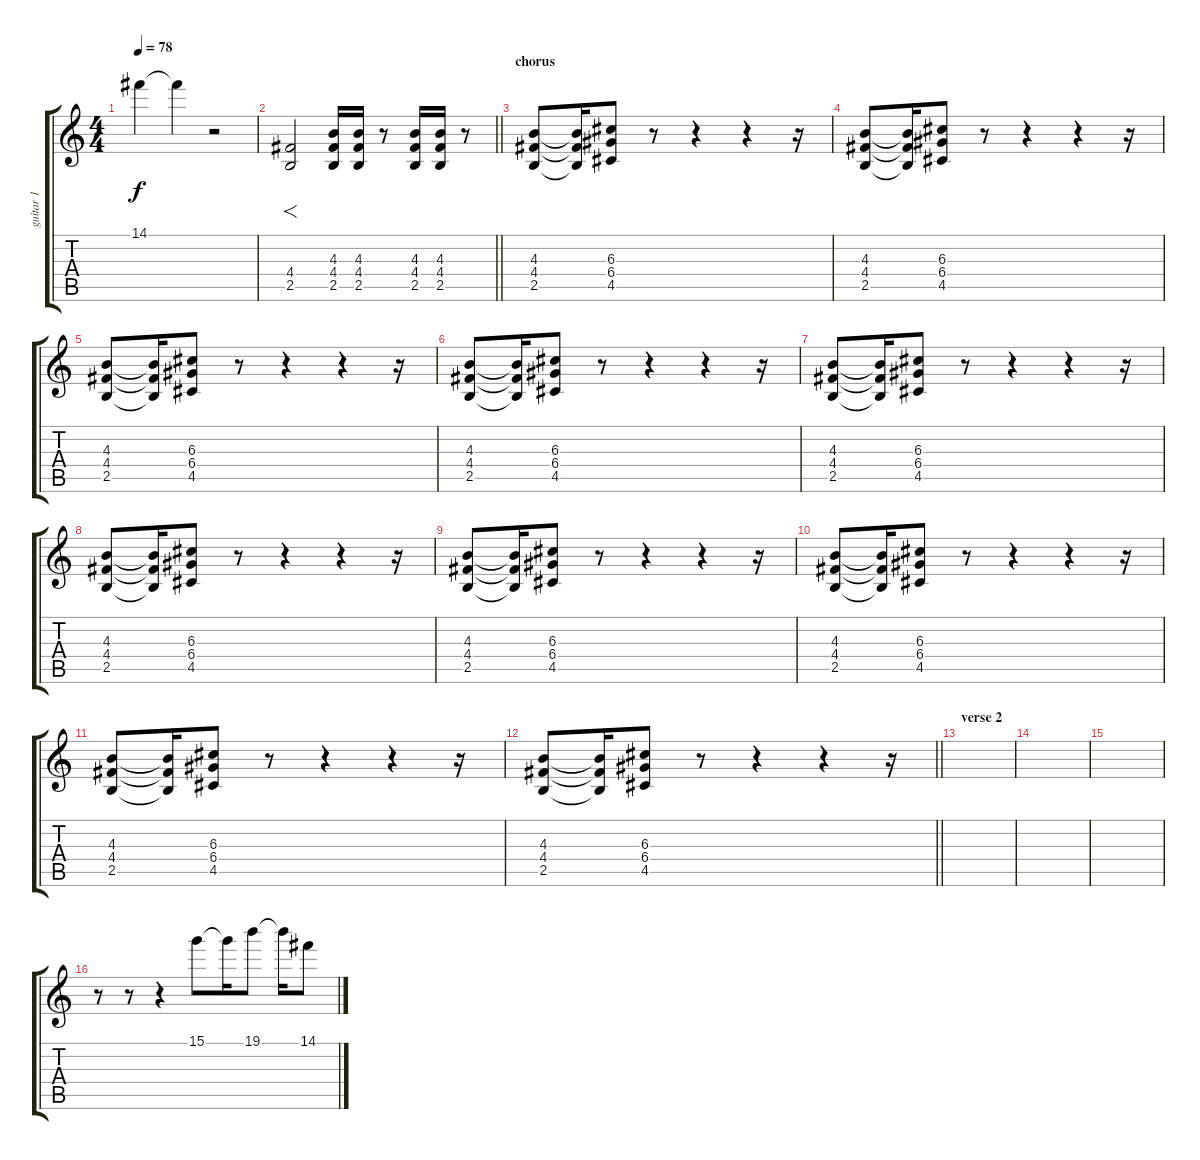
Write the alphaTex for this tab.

\track ("guitar 1" "guitar 1") {instrument overdrivenguitar}
\staff {score tabs}
\tuning (E4 B3 G3 D3 A2 E2) {hide}
\ts (4 4)
\tempo 78
\clef g2
\ks c
14.1{t}.4{dy f} 14.1{t}.4 r.2 |
\barLineRight lightlight
(4.4 2.5).2{f} (4.3 4.4 2.5).16{volume 12} (4.3 4.4 2.5).16 r.8 (4.3 4.4 2.5).16 (4.3 4.4 2.5).16 r.8 |
\section ("" "chorus")
(4.3 4.4 2.5).8 (4.3{t} 4.4{t} 2.5{t}).16 (6.3 6.4 4.5).8 r.8 r.4 r.4 r.16 |
(4.3 4.4 2.5).8 (4.3{t} 4.4{t} 2.5{t}).16 (6.3 6.4 4.5).8 r.8 r.4 r.4 r.16 |
(4.3 4.4 2.5).8 (4.3{t} 4.4{t} 2.5{t}).16 (6.3 6.4 4.5).8 r.8 r.4 r.4 r.16 |
(4.3 4.4 2.5).8 (4.3{t} 4.4{t} 2.5{t}).16 (6.3 6.4 4.5).8 r.8 r.4 r.4 r.16 |
(4.3 4.4 2.5).8 (4.3{t} 4.4{t} 2.5{t}).16 (6.3 6.4 4.5).8 r.8 r.4 r.4 r.16 |
(4.3 4.4 2.5).8 (4.3{t} 4.4{t} 2.5{t}).16 (6.3 6.4 4.5).8 r.8 r.4 r.4 r.16 |
(4.3 4.4 2.5).8 (4.3{t} 4.4{t} 2.5{t}).16 (6.3 6.4 4.5).8 r.8 r.4 r.4 r.16 |
(4.3 4.4 2.5).8 (4.3{t} 4.4{t} 2.5{t}).16 (6.3 6.4 4.5).8 r.8 r.4 r.4 r.16 |
(4.3 4.4 2.5).8 (4.3{t} 4.4{t} 2.5{t}).16 (6.3 6.4 4.5).8 r.8 r.4 r.4 r.16 |
\barLineRight lightlight
(4.3 4.4 2.5).8 (4.3{t} 4.4{t} 2.5{t}).16 (6.3 6.4 4.5).8 r.8 r.4 r.4 r.16 |
\section ("" "verse 2")
|
|
|
r.8 r.8 r.4 15.1.8{volume 8} 15.1{t}.16 19.1.8 19.1{t}.16 14.1.8
